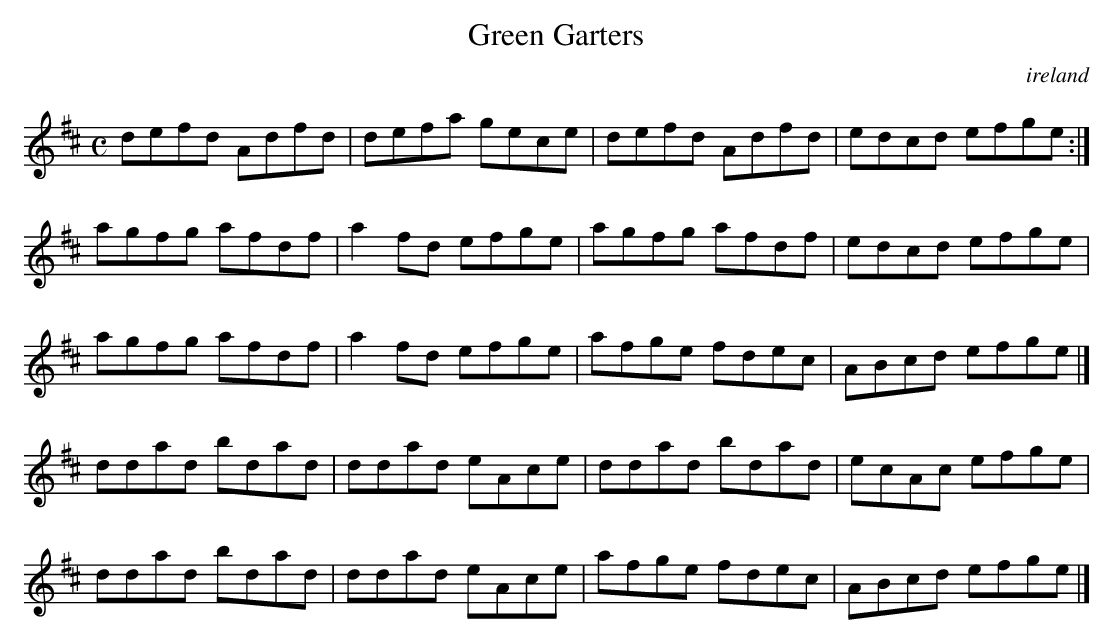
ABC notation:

X:1
T:Green Garters
O:ireland
M:C
L:1/8
K:D Major
defd Adfd|defa gece|defd Adfd|edcd efge:|!
agfg afdf|a2fd efge|agfg afdf|edcd efge|!
agfg afdf|a2fd efge|afge fdec|ABcd efge|]!
ddad bdad|ddad eAce|ddad bdad|ecAc efge|!
ddad bdad|ddad eAce|afge fdec|ABcd efge|]!
